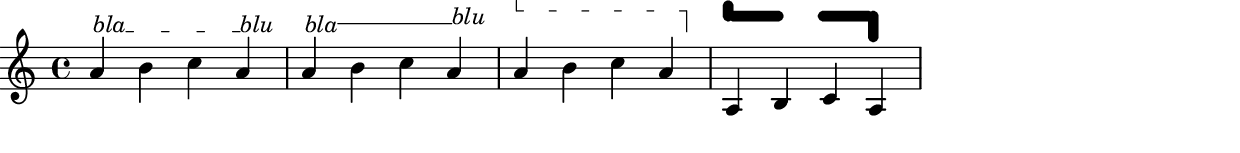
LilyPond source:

%% Generated by lilypond-book.py
%% Options: [exampleindent=10.16\mm,indent=0\mm,line-width=160\mm]
\include "lilypond-book-preamble.ly"


% ****************************************************************
% Start cut-&-pastable-section
% ****************************************************************



\paper {
  indent = 0\mm
  line-width = 160\mm
  % offset the left padding, also add 1mm as lilypond creates cropped
  % images with a little space on the right
  line-width = #(- line-width (* mm  3.000000) (* mm 1))
}

\layout {
  
}





% ****************************************************************
% ly snippet:
% ****************************************************************
\sourcefilename "creating-text-spanners.ly"
\sourcefileline 0
%% DO NOT EDIT this file manually; it is automatically
%% generated from LSR http://lsr.dsi.unimi.it
%% Make any changes in LSR itself, or in Documentation/snippets/new/ ,
%% and then run scripts/auxiliar/makelsr.py
%%
%% This file is in the public domain.
\version "2.14.2"

\header {
  lsrtags = "text, tweaks-and-overrides, expressive-marks"

%% Translation of GIT committish: 6977ddc9a3b63ea810eaecb864269c7d847ccf98
  texidoces = "
Las instrucciones @code{\\startTextSpan} y @code{\\stopTextSpan}
permiten la creación de elementos de extensión textuales tan
fácilmente como indicaciones de pedal u
octavaciones. Sobreescribimos ciertas propiedades del objeto
@code{TextSpanner} para modificar su salida.

"
  doctitlees = "Crear elementos de extensión textuales"

  texidoc = "
The @code{\\startTextSpan} and @code{\\stopTextSpan} commands allow the
creation of text spanners as easily as pedal indications or
octavations. Override some properties of the @code{TextSpanner} object
to modify its output.

"
  doctitle = "Creating text spanners"
} % begin verbatim


\paper { ragged-right = ##f }

\relative c'' {
  \override TextSpanner #'(bound-details left text) = #"bla"
  \override TextSpanner #'(bound-details right text) = #"blu"
  a4 \startTextSpan
  b4 c
  a4 \stopTextSpan

  \override TextSpanner #'style = #'line
  \once \override TextSpanner
    #'(bound-details left stencil-align-dir-y) = #CENTER
  a4 \startTextSpan
  b4 c
  a4 \stopTextSpan

  \override TextSpanner #'style = #'dashed-line
  \override TextSpanner #'(bound-details left text) =
    \markup { \draw-line #'(0 . 1) }
  \override TextSpanner #'(bound-details right text) =
    \markup { \draw-line #'(0 . -2) }
  \once \override TextSpanner #'(bound-details right padding) = #-2

  a4 \startTextSpan
  b4 c
  a4 \stopTextSpan

  \set Staff.middleCPosition = #-13
  \override TextSpanner #'dash-period = #10
  \override TextSpanner #'dash-fraction = #0.5
  \override TextSpanner #'thickness = #10
  a4 \startTextSpan
  b4 c
  a4 \stopTextSpan
}




% ****************************************************************
% end ly snippet
% ****************************************************************
